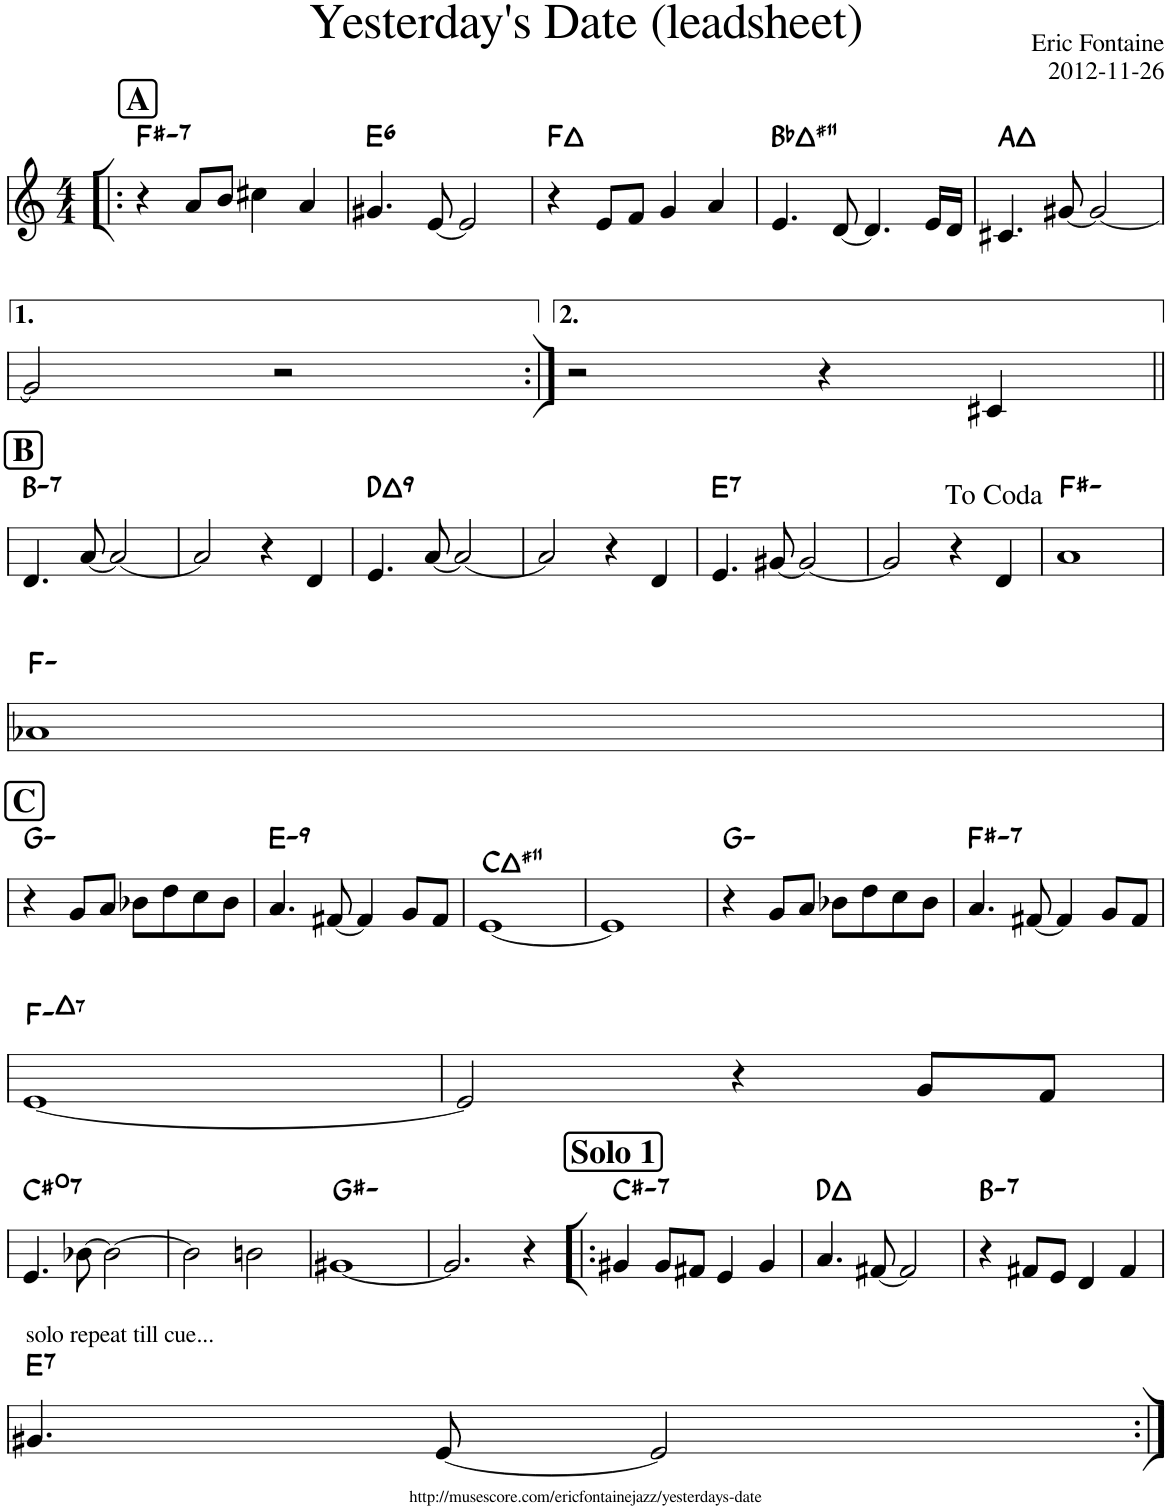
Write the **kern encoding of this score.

**kern	**harte
*part1	*part1
*staff1	*
*I"Piano	*
*I'Pno	*
*clefG2	*
*k[]	*
*M4/4	*
=1!|:	=1!|:
!LO:TX:a:B:t=A	!LO:H:kt=7
4r	F#:min7
8a/L	.
8b/J	.
4cc#X\	.
4a/	.
=2	=2
!	!LO:H:kt=6
4.g#X/	E:maj6
[8e/	.
2e/]	.
=3	=3
!	!LO:H:kt=ma7
4r	F:maj7
8e/L	.
8f/J	.
4g/	.
4a/	.
=4	=4
!	!LO:H:kt=ma7
4.e/	Bb:maj7(#11)
[8d/	.
4.d/]	.
16e/LL	.
16d/JJ	.
=5	=5
!	!LO:H:kt=ma7
4.c#X/	A:maj7
[8g#X/	.
2g#/_	.
!!LO:LB:g=z
=6	=6
2g#/]	.
2r	.
=7:|!	=7:|!
2r	.
4r	.
4c#X/	.
!!LO:LB:g=z
=8||	=8||
!LO:TX:a:B:t=B	!LO:H:kt=7
4.d/	B:min7
[8a/	.
2a/_	.
=9	=9
2a/]	.
4r	.
4d/	.
=10	=10
!	!LO:H:kt=ma9
4.e/	D:maj9
[8a/	.
2a/_	.
=11	=11
2a/]	.
4r	.
4d/	.
=12	=12
!	!LO:H:kt=7
4.e/	E:7
[8g#X/	.
2g#/_	.
=13	=13
2g#/]	.
4r	.
4d/	.
=14	=14
1a	F#:min
!!LO:LB:g=z
=15	=15
1a-X	F:min
!!LO:LB:g=z
=16	=16
!LO:TX:a:B:t=C	!
4r	G:min
8g/L	.
8a/J	.
8b-X\L	.
8dd\	.
8cc\	.
8b-\J	.
=17	=17
!	!LO:H:kt=9
4.a/	E:min9
[8f#X/	.
4f#/]	.
8g/L	.
8f#/J	.
=18	=18
!	!LO:H:kt=ma7
[1e	C:maj7(#11)
=19	=19
1e]	.
=20	=20
4r	G:min
8g/L	.
8a/J	.
8b-X\L	.
8dd\	.
8cc\	.
8b-\J	.
=21	=21
!	!LO:H:kt=7
4.a/	F#:min7
[8f#X/	.
4f#/]	.
8g/L	.
8f#/J	.
!!LO:LB:g=z
=22	=22
!	!LO:H:kt=ma7
[1e	F:minmaj7
=23	=23
2e/]	.
4r	.
8g/L	.
8f/J	.
!!LO:LB:g=z
=24	=24
!	!LO:H:kt=7
4.e/	C#:dim7
[8b-X\	.
2b-\_	.
=25	=25
2b-\]	.
2bn\	.
=26	=26
[1g#X	G#:min
=27	=27
2.g#/]	.
4r	.
=28!|:	=28!|:
!LO:TX:a:B:t=Solo 1	!LO:H:kt=7
4g#X/	C#:min7
8g#/L	.
8f#X/J	.
4e/	.
4g#/	.
=29	=29
!	!LO:H:kt=ma7
4.a/	D:maj7
[8f#X/	.
2f#/]	.
=30	=30
!	!LO:H:kt=7
4r	B:min7
8f#X/L	.
8e/J	.
4d/	.
4f#/	.
!!LO:LB:g=z
=31	=31
!LO:TX:a:t=solo repeat till cue...	!LO:H:kt=7
4.g#X/	E:7
[8e/	.
2e/]	.
=:|!	=:|!
*-	*-
